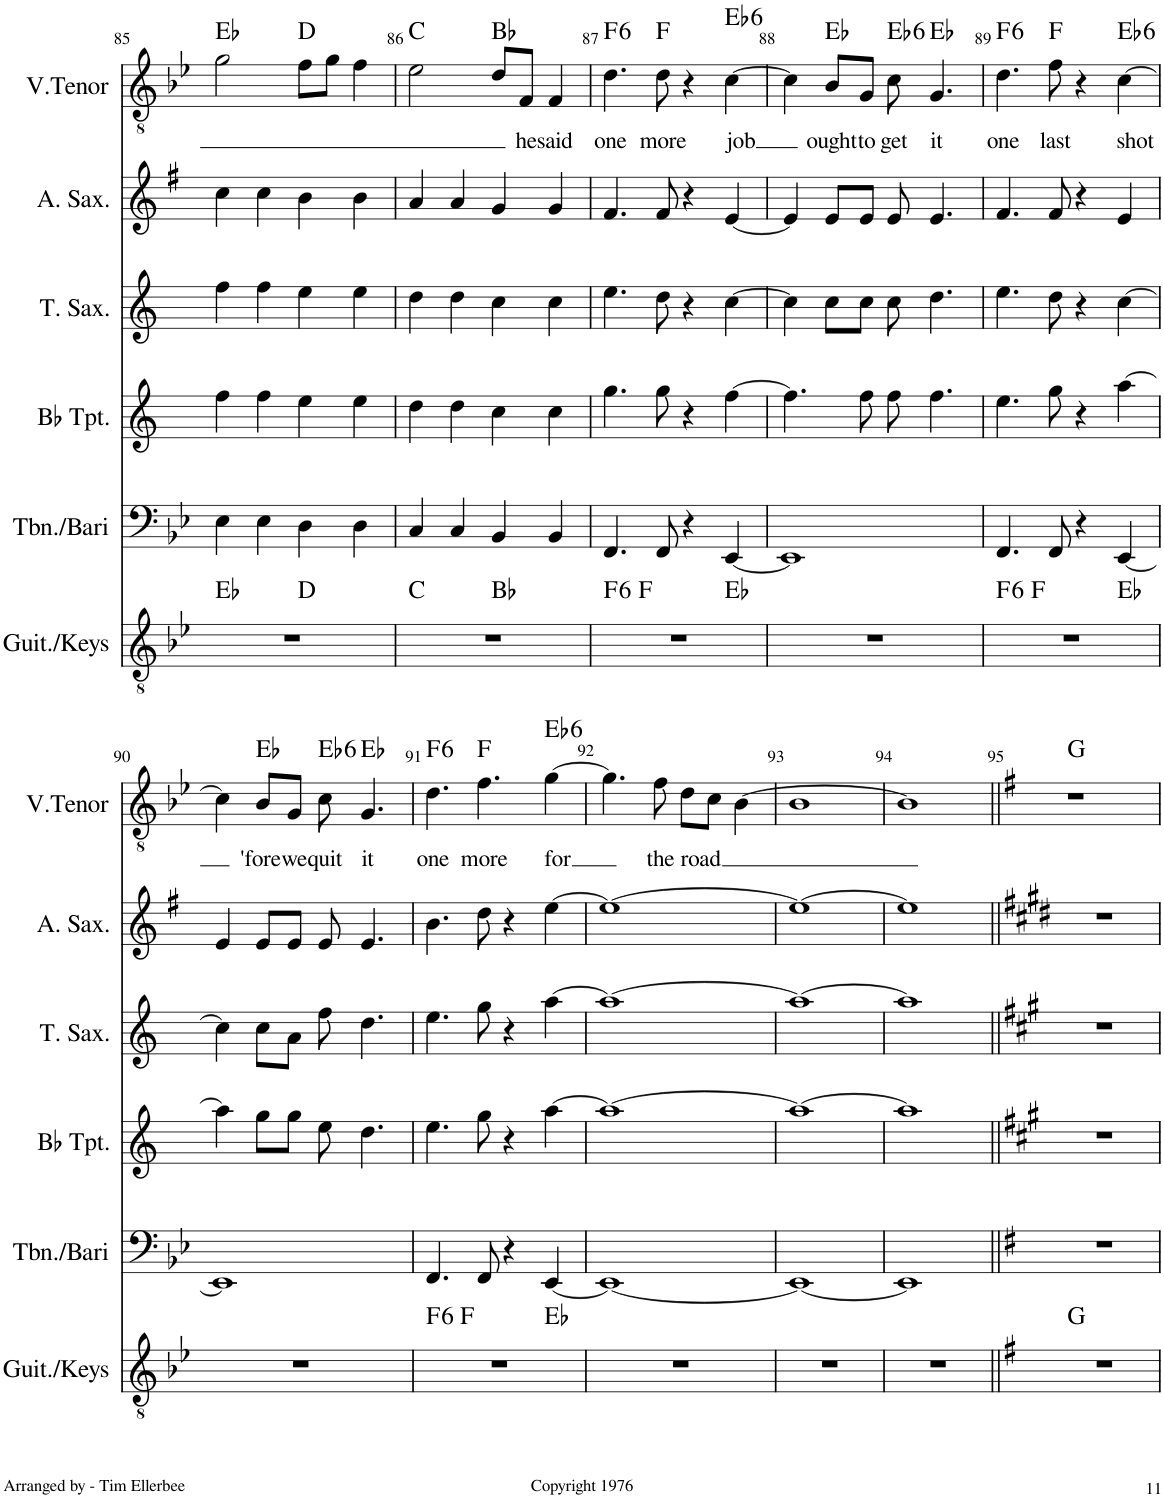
**kern	**harte	**kern	**kern	**kern	**kern	**kern	**text	**harte
*part6	*part6	*part5	*part4	*part3	*part2	*part1	*part1	*part1
*staff6	*	*staff5	*staff4	*staff3	*staff2	*staff1	*staff1	*
*I"Guit./Keys	*	*I"T-bone/Bari	*I"Bb Trumpet	*I"Tenor Saxophone	*I"Alto Saxophone	*I"V. Tenor	*	*
*I'Guit./Keys	*	*I'Tbn./Bari	*I'Bb Tpt.	*I'T. Sax.	*I'A. Sax.	*I'V.Tenor	*	*
!!LO:PB:g=z
*clefGv2	*	*clefF4	*clefG2	*clefG2	*clefG2	*clefGv2	*	*
*	*	*	*Trd1c2	*Trd8c14	*Trd5c9	*	*	*
*k[b-e-]	*	*k[b-e-]	*k[]	*k[]	*k[f#]	*k[b-e-]	*	*
*M4/4	*	*M4/4	*M4/4	*M4/4	*M4/4	*M4/4	*	*
=85	=85	=85	=85	=85	=85	=85	=85	=85
*^	*	*	*	*	*	*	*	*
1r	2ryy	Eb:maj	4E-\	4ff\	4ff\	4cc\	2g\	.	Eb:maj
.	.	.	4E-\	4ff\	4ff\	4cc\	.	.	.
.	2ryy	D:maj	4D\	4ee\	4ee\	4b\	8f\L	.	D:maj
.	.	.	.	.	.	.	8g\J	.	.
.	.	.	4D\	4ee\	4ee\	4b\	4f\	.	.
=86	=86	=86	=86	=86	=86	=86	=86	=86	=86
1r	2ryy	C:maj	4C/	4dd\	4dd\	4a/	2e-\	.	C:maj
.	.	.	4C/	4dd\	4dd\	4a/	.	.	.
.	2ryy	Bb:maj	4BB-/	4cc\	4cc\	4g/	8d/L	.	Bb:maj
!	!	!	!	!	!	!	!	!LO:LY:b	!
.	.	.	.	.	.	.	8F/J	he	.
!	!	!	!	!	!	!	!	!LO:LY:b	!
.	.	.	4BB-/	4cc\	4cc\	4g/	4F/	said	.
=87	=87	=87	=87	=87	=87	=87	=87	=87	=87
!	!	!LO:H:kt=6	!	!	!	!	!	!LO:LY:b	!LO:H:kt=6
*	*^	*	*	*	*	*	*	*	*
1r	4ryy	2.ryy	F:maj6	4.FF/	4.gg\	4.ee\	4.f#/	4.d\	one	F:maj6
.	2.ryy	.	F:maj	.	.	.	.	.	.	.
!	!	!	!	!	!	!	!	!	!LO:LY:b	!
.	.	.	.	8FF/	8gg\	8dd\	8f#/	8d\	more	F:maj
.	.	.	.	4r	4r	4r	4r	4r	.	.
!	!	!	!	!	!	!	!	!	!LO:LY:b	!LO:H:kt=6
.	.	4ryy	Eb:maj	[4EE-/	[4ff\	[4cc\	[4e/	[4c\	job	Eb:maj6
*v	*v	*v	*	*	*	*	*	*	*	*
=88	=88	=88	=88	=88	=88	=88	=88	=88
1r	.	1EE-]	4.ff\]	4cc\]	4e/]	4c\]	.	.
!	!	!	!	!	!	!	!LO:LY:b	!
.	.	.	.	8cc\L	8e/L	8B-/L	ought	Eb:maj
!	!	!	!	!	!	!	!LO:LY:b	!
.	.	.	8ff\	8cc\J	8e/J	8G/J	to	.
!	!	!	!	!	!	!	!LO:LY:b	!LO:H:kt=6
.	.	.	8ff\	8cc\	8e/	8c\	get	Eb:maj6
!	!	!	!	!	!	!	!LO:LY:b	!
.	.	.	4.ff\	4.dd\	4.e/	4.G/	it	Eb:maj
=89	=89	=89	=89	=89	=89	=89	=89	=89
!	!LO:H:kt=6	!	!	!	!	!	!LO:LY:b	!LO:H:kt=6
*^	*	*	*	*	*	*	*	*
*	*^	*	*	*	*	*	*	*	*
1r	4ryy	2.ryy	F:maj6	4.FF/	4.ee\	4.ee\	4.f#/	4.d\	one	F:maj6
.	2.ryy	.	F:maj	.	.	.	.	.	.	.
!	!	!	!	!	!	!	!	!	!LO:LY:b	!
.	.	.	.	8FF/	8gg\	8dd\	8f#/	8f\	last	F:maj
.	.	.	.	4r	4r	4r	4r	4r	.	.
!	!	!	!	!	!	!	!	!	!LO:LY:b	!LO:H:kt=6
.	.	4ryy	Eb:maj	[4EE-/	[4aa\	[4cc\	4e/	[4c\	shot	Eb:maj6
*v	*v	*v	*	*	*	*	*	*	*	*
!!LO:LB:g=z
=90	=90	=90	=90	=90	=90	=90	=90	=90
1r	.	1EE-]	4aa\]	4cc\]	4e/	4c\]	.	.
!	!	!	!	!	!	!	!LO:LY:b	!
.	.	.	8gg\L	8cc\L	8e/L	8B-/L	'fore	Eb:maj
!	!	!	!	!	!	!	!LO:LY:b	!
.	.	.	8gg\J	8a\J	8e/J	8G/J	we	.
!	!	!	!	!	!	!	!LO:LY:b	!LO:H:kt=6
.	.	.	8ee\	8ee\	8e/	8c\	quit	Eb:maj6
!	!	!	!	!	!	!	!LO:LY:b	!
.	.	.	4.dd\	4.dd\	4.e/	4.G/	it	Eb:maj
=91	=91	=91	=91	=91	=91	=91	=91	=91
!	!LO:H:kt=6	!	!	!	!	!	!LO:LY:b	!LO:H:kt=6
*^	*	*	*	*	*	*	*	*
*	*^	*	*	*	*	*	*	*	*
1r	4ryy	2.ryy	F:maj6	4.FF/	4.ee\	4.ee\	4.b\	4.d\	one	F:maj6
.	2.ryy	.	F:maj	.	.	.	.	.	.	.
!	!	!	!	!	!	!	!	!	!LO:LY:b	!
.	.	.	.	8FF/	8gg\	8gg\	8dd\	4.f\	more	F:maj
.	.	.	.	4r	4r	4r	4r	.	.	.
!	!	!	!	!	!	!	!	!	!LO:LY:b	!LO:H:kt=6
.	.	4ryy	Eb:maj	[4EE-/	[4aa\	[4aa\	[4ee\	[4g\	for	Eb:maj6
*v	*v	*v	*	*	*	*	*	*	*	*
=92	=92	=92	=92	=92	=92	=92	=92	=92
1r	.	1EE-_	1aa_	1aa_	1ee_	4.g\]	.	.
!	!	!	!	!	!	!	!LO:LY:b	!
.	.	.	.	.	.	8f\	the	.
!	!	!	!	!	!	!	!LO:LY:b	!
.	.	.	.	.	.	8d\L	road	.
.	.	.	.	.	.	8c\J	.	.
.	.	.	.	.	.	[4B-\	.	.
=93	=93	=93	=93	=93	=93	=93	=93	=93
1r	.	1EE-_	1aa_	1aa_	1ee_	1B-	.	.
=94	=94	=94	=94	=94	=94	=94	=94	=94
1r	.	1EE-]	1aa]	1aa]	1ee]	1B-]	.	.
=95||	=95||	=95||	=95||	=95||	=95||	=95||	=95||	=95||
*k[f#]	*	*k[f#]	*k[f#c#g#]	*k[f#c#g#]	*k[f#c#g#d#]	*k[f#]	*	*
1r	G:maj	1r	1r	1r	1r	1r	.	G:maj
=	=	=	=	=	=	=	=	=
*-	*-	*-	*-	*-	*-	*-	*-	*-
